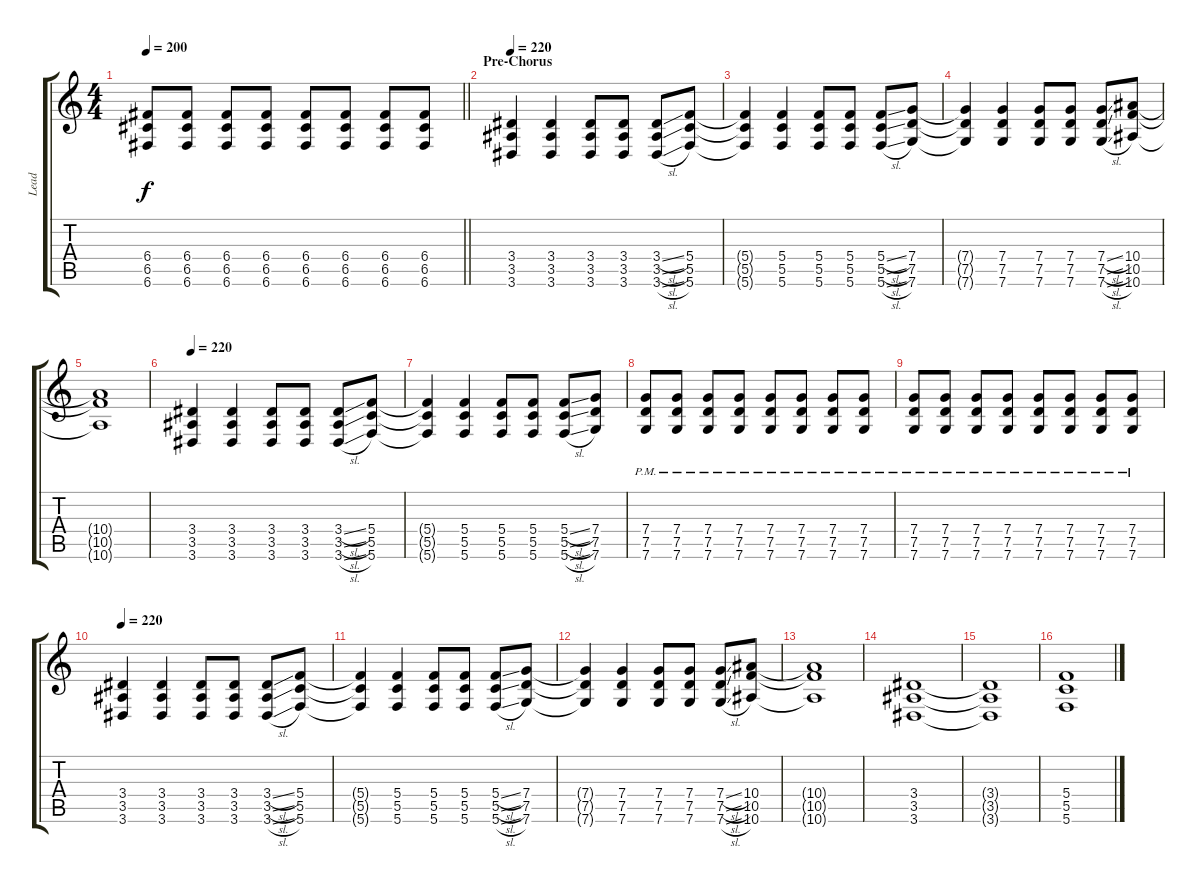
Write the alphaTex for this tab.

\track ("Lead" "Lead") {instrument distortionguitar}
\staff {score tabs}
\tuning (D4 A3 F3 C3 G2 C2) {hide}
\ts (4 4)
\tempo 200
\clef g2
\barLineRight lightlight
\ks c
(6.4 6.5 6.6).8{dy f} (6.4 6.5 6.6).8 (6.4 6.5 6.6).8 (6.4 6.5 6.6).8 (6.4 6.5 6.6).8 (6.4 6.5 6.6).8 (6.4 6.5 6.6).8 (6.4 6.5 6.6).8 |
\section ("" "Pre-Chorus")
\tempo 220
(3.4 3.5 3.6).4 (3.4 3.5 3.6).4 (3.4 3.5 3.6).8 (3.4 3.5 3.6).8 (3.4{sl} 3.5{sl} 3.6{sl}).8 (5.4 5.5 5.6).8 |
(5.4{t} 5.5{t} 5.6{t}).4 (5.4 5.5 5.6).4 (5.4 5.5 5.6).8 (5.4 5.5 5.6).8 (5.4{sl} 5.5{sl} 5.6{sl}).8 (7.4 7.5 7.6).8 |
(7.4{t} 7.5{t} 7.6{t}).4 (7.4 7.5 7.6).4 (7.4 7.5 7.6).8 (7.4 7.5 7.6).8 (7.4{sl} 7.5{sl} 7.6{sl}).8 (10.4 10.5 10.6).8 |
(10.4{t} 10.5{t} 10.6{t}).1 |
\tempo 220
(3.4 3.5 3.6).4 (3.4 3.5 3.6).4 (3.4 3.5 3.6).8 (3.4 3.5 3.6).8 (3.4{sl} 3.5{sl} 3.6{sl}).8 (5.4 5.5 5.6).8 |
(5.4{t} 5.5{t} 5.6{t}).4 (5.4 5.5 5.6).4 (5.4 5.5 5.6).8 (5.4 5.5 5.6).8 (5.4{sl} 5.5{sl} 5.6{sl}).8 (7.4 7.5 7.6).8 |
(7.4{pm} 7.5{pm} 7.6{pm}).8 (7.4{pm} 7.5{pm} 7.6{pm}).8 (7.4{pm} 7.5{pm} 7.6{pm}).8 (7.4{pm} 7.5{pm} 7.6{pm}).8 (7.4{pm} 7.5{pm} 7.6{pm}).8 (7.4{pm} 7.5{pm} 7.6{pm}).8 (7.4{pm} 7.5{pm} 7.6{pm}).8 (7.4{pm} 7.5{pm} 7.6{pm}).8 |
(7.4{pm} 7.5{pm} 7.6{pm}).8 (7.4{pm} 7.5{pm} 7.6{pm}).8 (7.4{pm} 7.5{pm} 7.6{pm}).8 (7.4{pm} 7.5{pm} 7.6{pm}).8 (7.4{pm} 7.5{pm} 7.6{pm}).8 (7.4{pm} 7.5{pm} 7.6{pm}).8 (7.4{pm} 7.5{pm} 7.6{pm}).8 (7.4{pm} 7.5{pm} 7.6{pm}).8 |
\tempo 220
(3.4 3.5 3.6).4 (3.4 3.5 3.6).4 (3.4 3.5 3.6).8 (3.4 3.5 3.6).8 (3.4{sl} 3.5{sl} 3.6{sl}).8 (5.4 5.5 5.6).8 |
(5.4{t} 5.5{t} 5.6{t}).4 (5.4 5.5 5.6).4 (5.4 5.5 5.6).8 (5.4 5.5 5.6).8 (5.4{sl} 5.5{sl} 5.6{sl}).8 (7.4 7.5 7.6).8 |
(7.4{t} 7.5{t} 7.6{t}).4 (7.4 7.5 7.6).4 (7.4 7.5 7.6).8 (7.4 7.5 7.6).8 (7.4{sl} 7.5{sl} 7.6{sl}).8 (10.4 10.5 10.6).8 |
(10.4{t} 10.5{t} 10.6{t}).1 |
(3.4 3.5 3.6).1 |
(3.4{t} 3.5{t} 3.6{t}).1 |
(5.4 5.5 5.6).1
